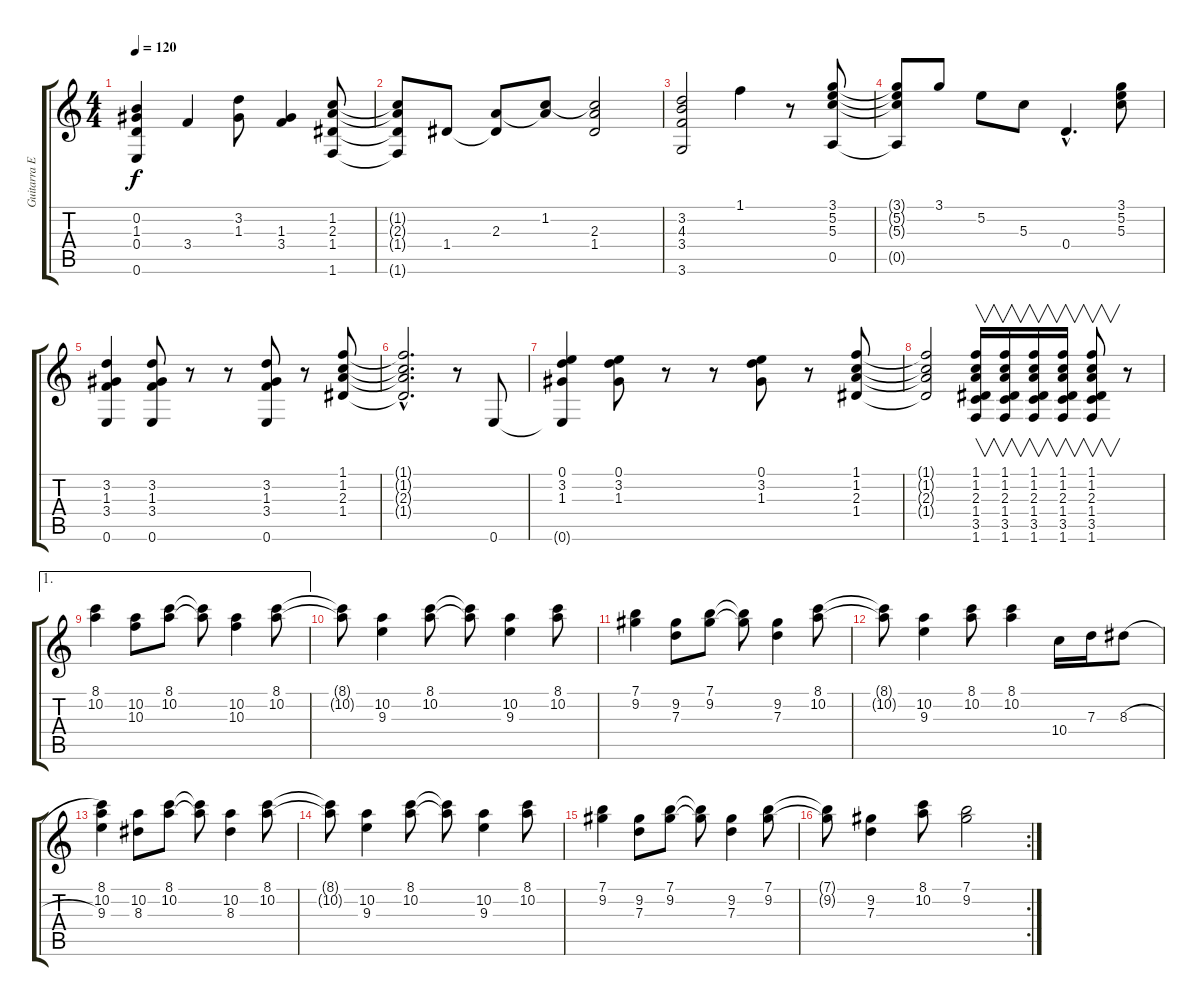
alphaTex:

\track ("Guitarra Española" "Guitarra E") {instrument acousticguitarnylon}
\staff {score tabs}
\tuning (E4 B3 G3 D3 A2 E2) {hide}
\ts (4 4)
\tempo 120
\clef g2
\ks c
(0.2 1.3 0.4 0.6).4{dy f} 3.4.4 (3.2 1.3).8 (1.3 3.4).4 (1.2 2.3 1.4 1.6).8 |
(1.2{t} 2.3{t} 1.4{t} 1.6{t}).8 1.4.8 (2.3 1.4{t}).8 (1.2 2.3{t}).8 (1.2{t} 2.3 1.4).2 |
(3.2 4.3 3.4 3.6).2 1.1.4 r.8 (3.1 5.2 5.3 0.5).8 |
(3.1{t} 5.2{t} 5.3{t} 0.5{t}).8 3.1.8 5.2.8 5.3.8 0.4{hac}.4{d} (3.1 5.2 5.3).8 |
(3.2 1.3 3.4 0.6).4 (3.2 1.3 3.4 0.6).8 r.8 r.8 (3.2 1.3 3.4 0.6).8 r.8 (1.1 1.2 2.3 1.4).8 |
(1.1{hac t} 1.2{hac t} 2.3{hac t} 1.4{hac t}).2{d} r.8 0.6.8 |
(0.1 3.2 1.3 0.6{t}).4 (0.1 3.2 1.3).8 r.8 r.8 (0.1 3.2 1.3).8 r.8 (1.1 1.2 2.3 1.4).8 |
(1.1{t} 1.2{t} 2.3{t} 1.4{t}).2 (1.1 1.2 2.3 1.4 3.5 1.6).16{v} (1.1 1.2 2.3 1.4 3.5 1.6).16{v} (1.1 1.2 2.3 1.4 3.5 1.6).16{v} (1.1 1.2 2.3 1.4 3.5 1.6).16{v} (1.1 1.2 2.3 1.4 3.5 1.6).8{v} r.8 |
\ae 1
(8.1 10.2).4 (10.2 10.3).8 (8.1 10.2).8 (8.1{t} 10.2{t}).8 (10.2 10.3).4 (8.1 10.2).8 |
(8.1{t} 10.2{t}).8 (10.2 9.3).4 (8.1 10.2).8 (8.1{t} 10.2{t}).8 (10.2 9.3).4 (8.1 10.2).8 |
(7.1 9.2).4 (9.2 7.3).8 (7.1 9.2).8 (7.1{t} 9.2{t}).8 (9.2 7.3).4 (8.1 10.2).8 |
(8.1{t} 10.2{t}).8 (10.2 9.3).4 (8.1 10.2).8 (8.1 10.2).4 10.4.16 7.3.16 8.3{h}.8 |
(8.1 10.2 9.3).4 (10.2 8.3).8 (8.1 10.2).8 (8.1{t} 10.2{t}).8 (10.2 8.3).4 (8.1 10.2).8 |
(8.1{t} 10.2{t}).8 (10.2 9.3).4 (8.1 10.2).8 (8.1{t} 10.2{t}).8 (10.2 9.3).4 (8.1 10.2).8 |
(7.1 9.2).4 (9.2 7.3).8 (7.1 9.2).8 (7.1{t} 9.2{t}).8 (9.2 7.3).4 (7.1 9.2).8 |
\rc 2
(7.1{t} 9.2{t}).8 (9.2 7.3).4 (8.1 10.2).8 (7.1 9.2).2
